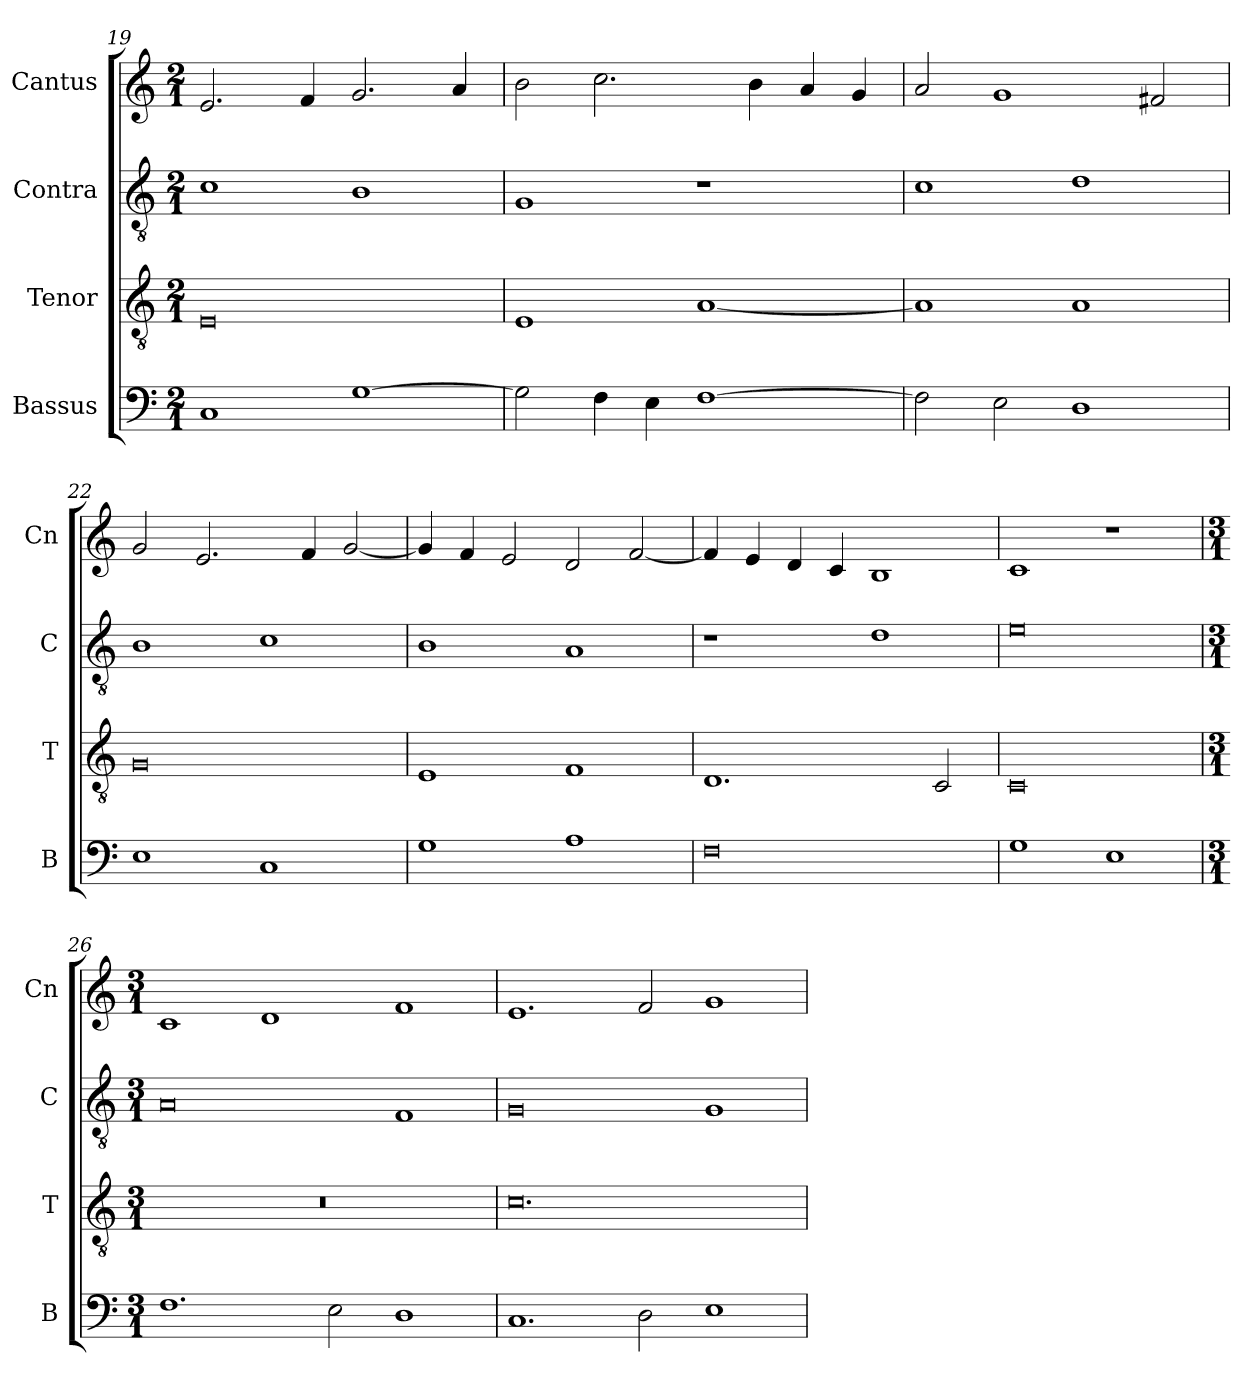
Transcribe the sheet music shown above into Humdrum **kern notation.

**kern	**kern	**kern	**kern
*part4	*part3	*part2	*part1
*staff4	*staff3	*staff2	*staff1
*I"Bassus	*I"Tenor	*I"Contra	*I"Cantus
*I'B	*I'T	*I'C	*I'Cn
*clefF4	*clefGv2	*clefGv2	*clefG2
*k[]	*k[]	*k[]	*k[]
*M2/1	*M2/1	*M2/1	*M2/1
=19	=19	=19	=19
1C	0E	1c	2.e/
.	.	.	4f/
[1G	.	1B	2.g/
.	.	.	4a/
=20	=20	=20	=20
2G\]	1E	1G	2b\
4F\	.	.	2.cc\
4E\	.	.	.
[1F	[1A	1r	.
.	.	.	4b\
.	.	.	4a/
.	.	.	4g/
=21	=21	=21	=21
2F\]	1A]	1c	2a/
2E\	.	.	1g
1D	1A	1d	.
.	.	.	2f#X/
=22	=22	=22	=22
1E	0G	1B	2g/
.	.	.	2.e/
1C	.	1c	.
.	.	.	4f/
.	.	.	[2g/
=23	=23	=23	=23
1G	1E	1B	4g/]
.	.	.	4f/
.	.	.	2e/
1A	1F	1A	2d/
.	.	.	[2f/
=24	=24	=24	=24
0F	1.D	1r	4f/]
.	.	.	4e/
.	.	.	4d/
.	.	.	4c/
.	.	1d	1B
.	2C/	.	.
=25	=25	=25	=25
1G	0C	0e	1c
1E	.	.	1r
=26	=26	=26	=26
*M3/1	*M3/1	*M3/1	*M3/1
1.F	0.r	0A	1c
.	.	.	1d
2E\	.	.	.
1D	.	1F	1f
=27	=27	=27	=27
1.C	0.c	0G	1.e
2D\	.	.	2f/
1E	.	1G	1g
=	=	=	=
*-	*-	*-	*-
